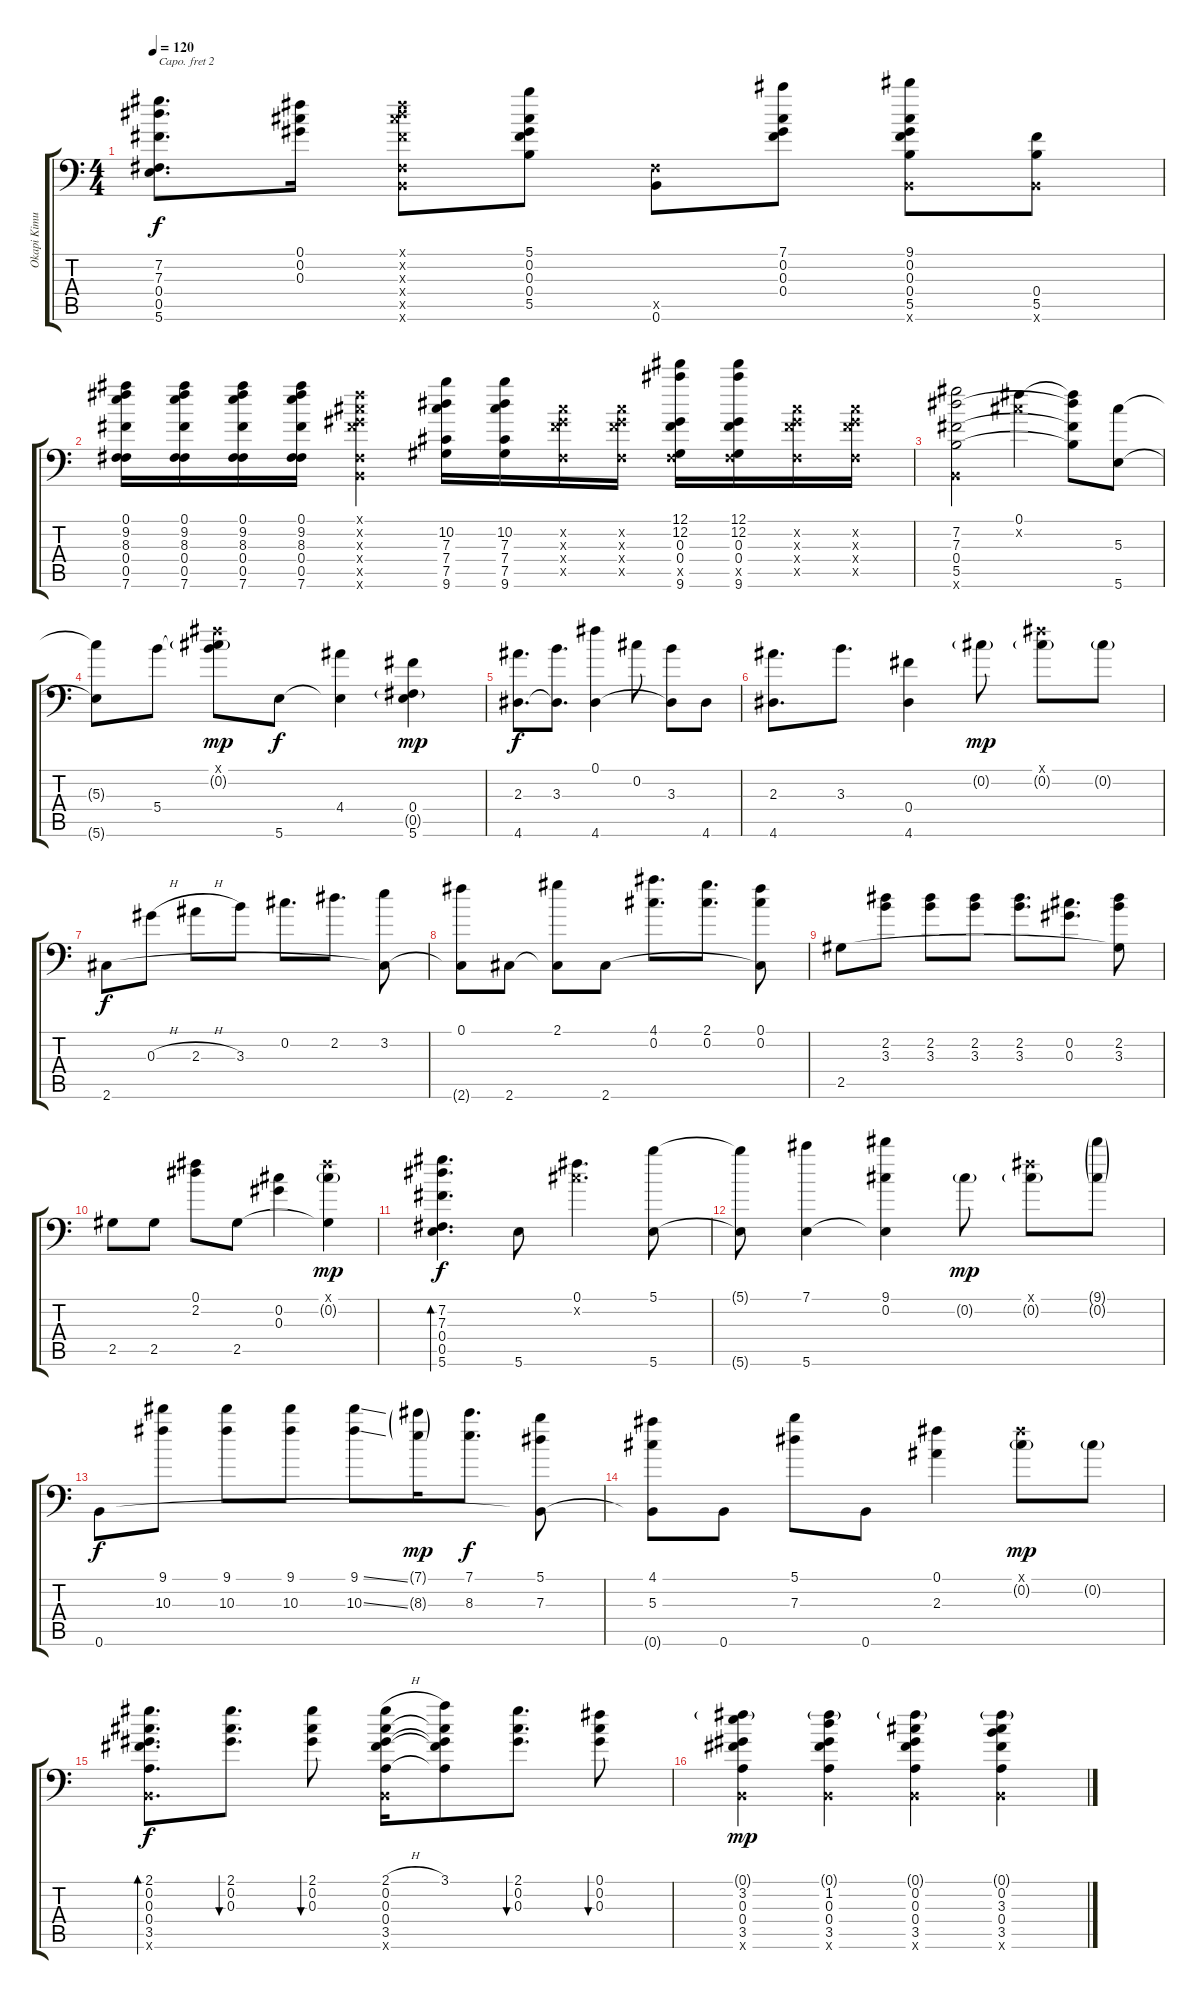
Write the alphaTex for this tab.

\track ("Okapi Kimura" "Okapi Kimu") {instrument acousticguitarsteel}
\staff {score tabs}
\capo 2
\tuning (E4 B3 Gb3 E3 E2 A1) {hide}
\ts (4 4)
\tempo 120
\clef f4
\ks c
(7.2 7.3 0.4 0.5 5.6).8{d dy f} (0.1 0.2 0.3).16 (0.1{x} 0.2{x} 7.3{x} 0.4{x} 0.5{x} 0.6{x}).8 (5.1 0.2 0.3 0.4 5.5).8 (0.5{x} 0.6).8 (7.1 0.2 0.3 0.4).8 (9.1 0.2 0.3 0.4 5.5 0.6{x}).8 (0.4 5.5 0.6{x}).8 |
(0.1 9.2 8.3 0.4 0.5 7.6).16 (0.1 9.2 8.3 0.4 0.5 7.6).16 (0.1 9.2 8.3 0.4 0.5 7.6).16 (0.1 9.2 8.3 0.4 0.5 7.6).16 (0.1{x} 0.2{x} 0.3{x} 0.4{x} 0.5{x} 0.6{x}).4 (10.2 7.3 7.4 7.5 9.6).16 (10.2 7.3 7.4 7.5 9.6).16 (0.2{x} 0.3{x} 0.4{x} 0.5{x}).16 (0.2{x} 0.3{x} 0.4{x} 0.5{x}).16 (12.1 12.2 0.3 0.4 0.5{x} 9.6).16 (12.1 12.2 0.3 0.4 0.5{x} 9.6).16 (0.2{x} 0.3{x} 0.4{x} 0.5{x}).16 (0.2{x} 0.3{x} 0.4{x} 0.5{x}).16 |
(7.2 7.3 0.4 5.5 0.6{x}).2 (0.1 0.2{x}).4 (0.1{t} 7.3{t} 0.4{t} 5.5{t}).8 (5.3 5.6).8 |
(5.3{t} 5.6{t}).8 5.4.8 (0.1{x} 0.2{g} 5.4{t}).8{dy mp} 5.6.8{dy f} (4.4 5.6{t}).4 (0.4 0.5{g} 5.6).4{dy mp} |
(2.3 4.6).8{d dy f} (3.3 4.6{t}).8{d} (0.1 4.6).4 0.2.8 (3.3 4.6{t}).8 4.6.8 |
(2.3 4.6).8{d} 3.3.8{d} (0.4 4.6).4 0.2{g}.8{dy mp} (0.1{x} 0.2{g}).8 0.2{g}.8 |
2.6.8{dy f} 0.3{h}.8 2.3{h}.8 3.3.8 0.2.8{d} 2.2.8{d} (3.2 2.6{t}).8 |
(0.1 2.6{t}).8 2.6.8 (2.1 2.6{t}).8 2.6.8 (4.1 0.2).8{d} (2.1 0.2).8{d} (0.1 0.2 2.6{t}).8 |
2.5.8 (2.2 3.3).8 (2.2 3.3).8 (2.2 3.3).8 (2.2 3.3).8{d} (0.2 0.3).8{d} (2.2 3.3 2.5{t}).8 |
2.5.8 2.5.8 (0.1 2.2).8 2.5.8 (0.2 0.3).4 (0.1{x} 0.2{g} 2.5{t}).4{dy mp} |
(7.2 7.3 0.4 0.5 5.6).4{d bd 120 dy f} 5.6.8 (0.1 0.2{x}).4{d} (5.1 5.6).8 |
(5.1{t} 5.6{t}).8 (7.1 5.6).4 (9.1 0.2 5.6{t}).4 0.2{g}.8{dy mp} (0.1{x} 0.2{g}).8 (9.1{g} 0.2{g}).8 |
0.6.8{dy f} (9.1 10.3).8 (9.1 10.3).8 (9.1 10.3).8 (9.1{ss} 10.3{ss}).8 (7.1{g} 8.3{g}).16{dy mp} (7.1 8.3).8{d dy f} (5.1 7.3 0.6{t}).8 |
(4.1 5.3 0.6{t}).8 0.6.8 (5.1 7.3).8 0.6.8 (0.1 2.3).4 (0.1{x} 0.2{g}).8{dy mp} 0.2{g}.8 |
(2.1 0.2 0.3 0.4 3.5 0.6{x}).8{d bd 60 dy f} (2.1 0.2 0.3).8{d bu 60} (2.1 0.2 0.3).8{bu 60} (2.1{h} 0.2 0.3 0.4 3.5 0.6{x}).16 (3.1 0.2{t} 0.3{t} 0.4{t} 3.5{t}).8 (2.1 0.2 0.3).8{d bu 60} (0.1 0.2 0.3).8{bu 60} |
(0.1{g} 3.2 0.3 0.4 3.5 0.6{x}).4{dy mp} (0.1{g} 1.2 0.3 0.4 3.5 0.6{x}).4 (0.1{g} 0.2 0.3 0.4 3.5 0.6{x}).4 (0.1{g} 0.2 3.3 0.4 3.5 0.6{x}).4
